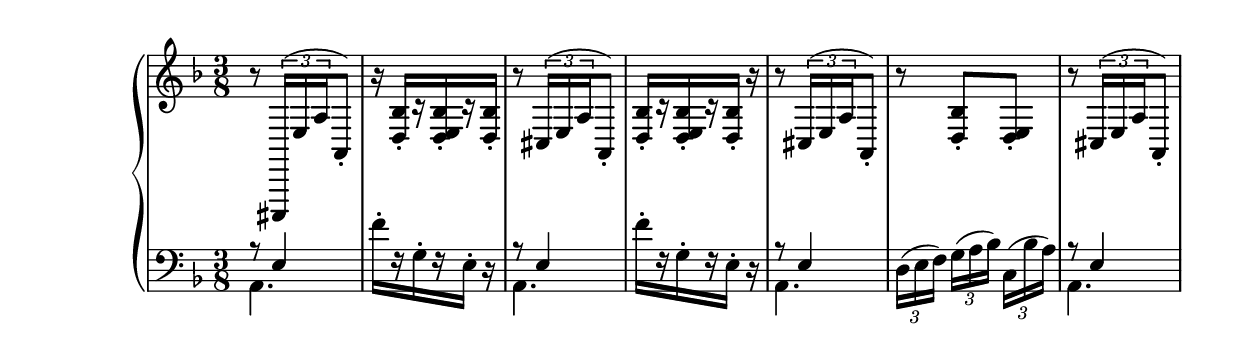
\include "english.ly"


Global =  {\key d \minor \time 3/8}

RH =  {
   r8 \times 2/3 {cs,,16^( e a} a,8-.)
  r16 <bf d>-.[ r <bf d e>-. r <bf d>-.]
  r8 \times 2/3 {cs16^( e a} a,8-.)
  <bf d>16-.[ r <bf d e>-. r <bf d>-.] r
  r8 \times 2/3 {cs16^( e a} a,8-.)
  r8 <bf d>-. <d e>-.
  r8 \times 2/3 {cs16^( e a} a,8-.)
}

LH = {
  << {r8 e4}
  \\ {a,4.} >>
  f'16-.[ r g-. r e-.] r
  << {r8 e4}
  \\ {a,4.} >>
%%5
  f'16-.[ r g-. r e-.] r
  << {r8 e4}
  \\ {a,4.} >>
  \times 2/3 {d16([ e f])} \times 2/3 {g([ a bf])} \times 2/3 {c([ bf a])}
  << {r8 e4}
  \\ {a,4.} >>
}

\score { {
\context PianoStaff <<
  \new Staff = "up" {
    \Global \clef treble
    \RH
  }
  \new Staff = "down" {
    \Global \clef bass
    \LH
  }
>>
}
}